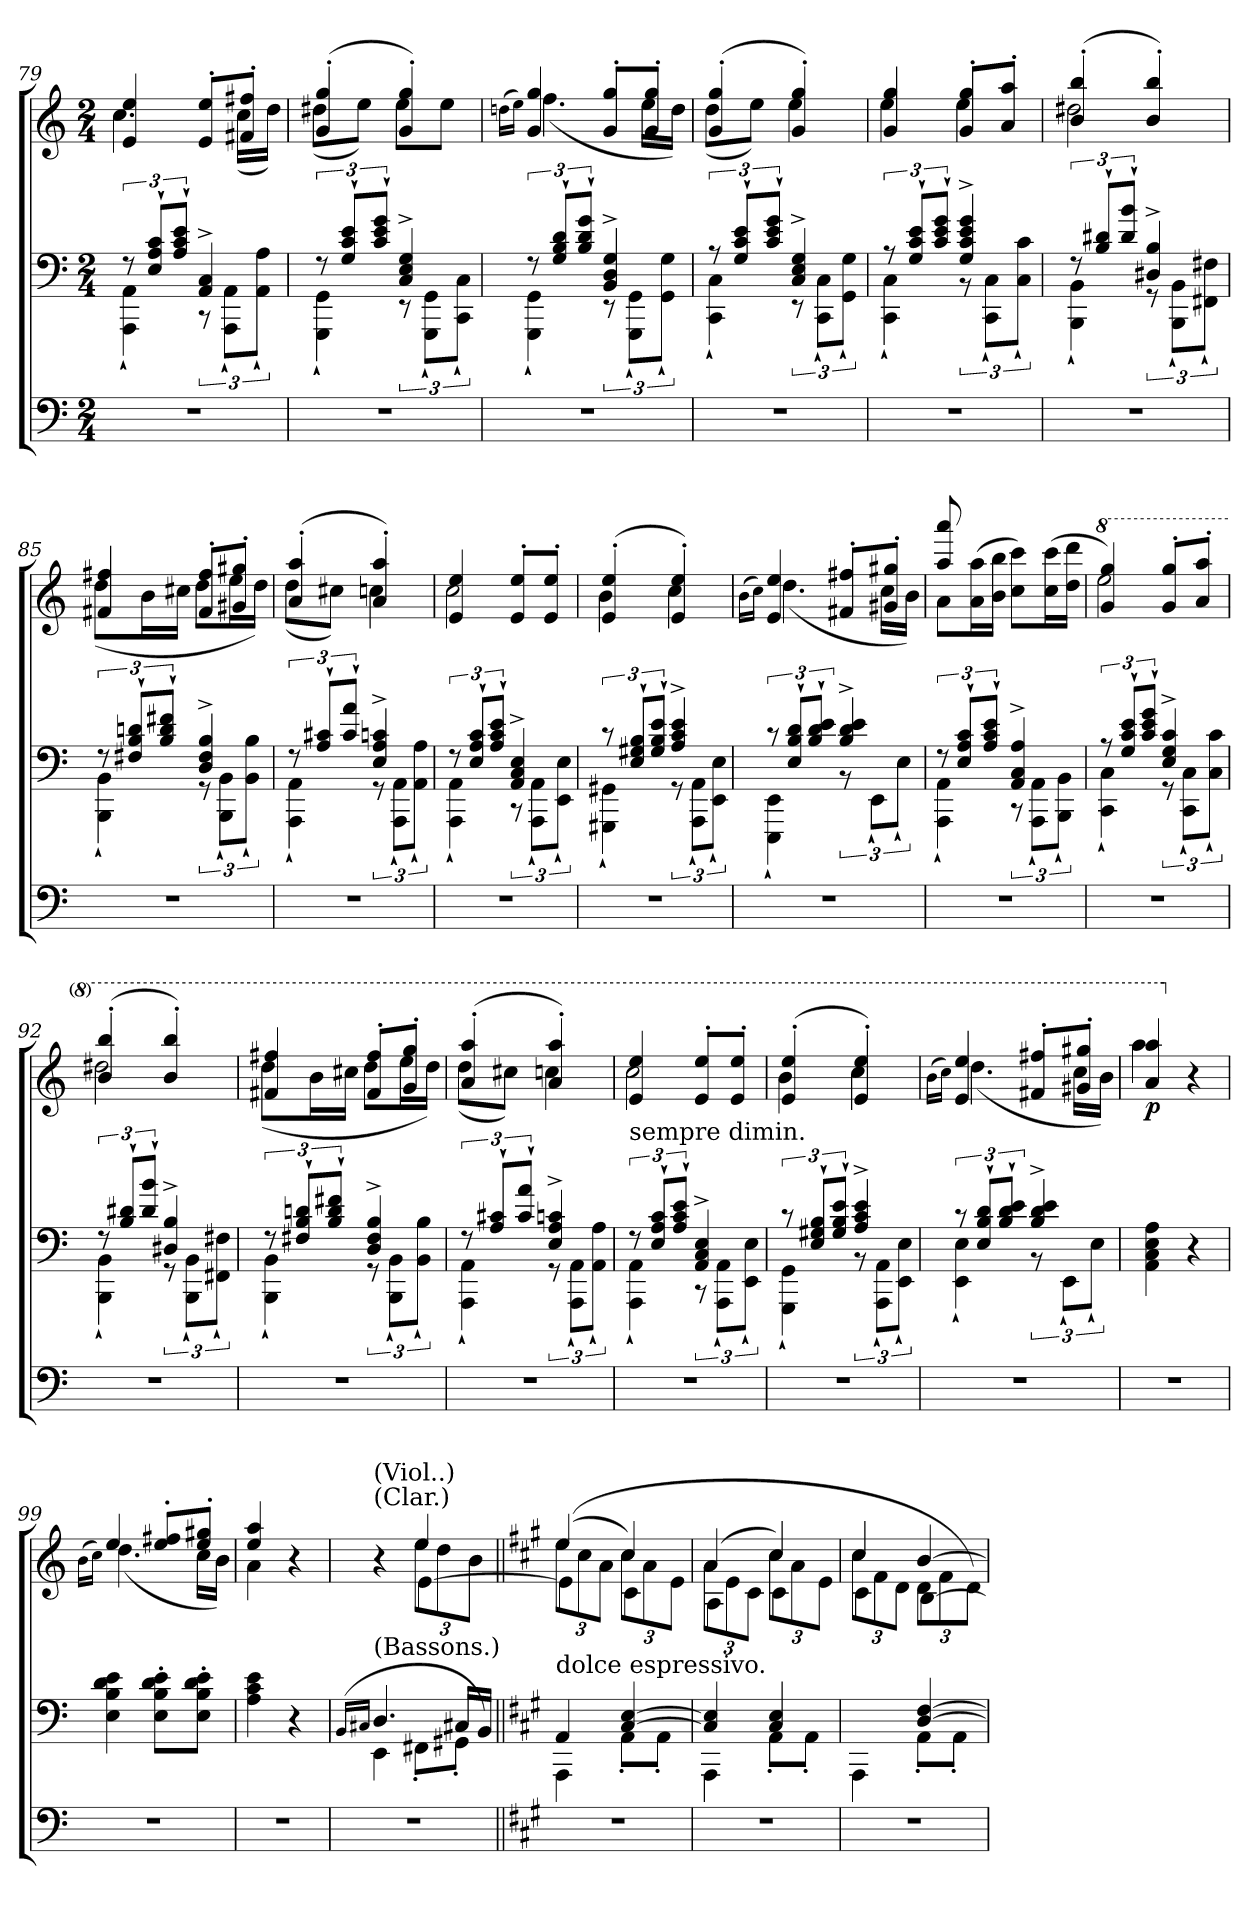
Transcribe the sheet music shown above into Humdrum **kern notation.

**kern	**kern	**kern	**dynam
*part1	*part1	*part1	*part1
*staff3	*staff2	*staff1	*staff1/2/3
*clefF4	*clefF4	*clefG2	*
*k[]	*k[]	*k[]	*
*M2/4	*M2/4	*M2/4	*
=79	=79	=79	=79
*	*^	*^	*
2r	12r	4AAA`\ 4AA`\	4e/ 4ee/	4.cc\	.
.	12E`/ 12A`/ 12c`/L	.	.	.	.
.	12A`/ 12c`/ 12e`/J	.	.	.	.
.	4AA^/ 4C^/	12r	8e'/ 8ee'/L	.	.
.	.	12AAA`\ 12AA`\L	.	.	.
.	.	.	8f#X'/ 8ff#X'/J	(<16cc\LL	.
.	.	12AA`\ 12A`\J	.	.	.
.	.	.	.	16dd\JJ)	.
=80	=80	=80	=80	=80	=80
2r	12r	4GGG`\ 4GG`\	(>4g'/ 4gg'/	(<8dd#X\L	.
.	12G`/ 12c`/ 12e`/L	.	.	.	.
.	.	.	.	8ee\J)	.
.	12c`/ 12e`/ 12g`/J	.	.	.	.
.	4C^/ 4E^/ 4G^/	12r	4g'/ 4gg'/)	8ee\L	.
.	.	12GGG`\ 12GG`\L	.	.	.
.	.	.	.	8ee\J	.
.	.	12CC`\ 12C`\J	.	.	.
=81	=81	=81	=81	=81	=81
.	.	.	.	(>16qqddn\LL	.
.	.	.	.	16qqee\JJ)	.
2r	12r	4GGG`\ 4GG`\	4g/ 4gg/	(<4.ff\	.
.	12G`/ 12B`/ 12d`/L	.	.	.	.
.	12B`/ 12d`/ 12g`/J	.	.	.	.
.	4BB^/ 4D^/ 4G^/	12r	8g'/ 8gg'/L	.	.
.	.	12GGG`\ 12GG`\L	.	.	.
.	.	.	8g'/ 8gg'/J	16ee\LL	.
.	.	12GG`\ 12G`\J	.	.	.
.	.	.	.	16dd\JJ)	.
=82	=82	=82	=82	=82	=82
2r	12r	4CC`\ 4C`\	(>4g'/ 4gg'/	(<8dd\L	.
.	12G`/ 12c`/ 12e`/L	.	.	.	.
.	.	.	.	8ee\J)	.
.	12c`/ 12e`/ 12g`/J	.	.	.	.
.	4C^/ 4E^/ 4G^/	12r	4g'/ 4gg'/)	4ee\	.
.	.	12CC`\ 12C`\L	.	.	.
.	.	12GG`\ 12G`\J	.	.	.
=83	=83	=83	=83	=83	=83
2r	12r	4CC`\ 4C`\	4g/ 4gg/	4ee\	.
.	12G`/ 12c`/ 12e`/L	.	.	.	.
.	12c`/ 12e`/ 12g`/J	.	.	.	.
.	4G^/ 4c^/ 4e^/ 4g^/	12r	8g'/ 8gg'/L	4ee\	.
.	.	12CC`\ 12C`\L	.	.	.
.	.	.	8a'/ 8aa'/J	.	.
.	.	12C`\ 12c`\J	.	.	.
=84	=84	=84	=84	=84	=84
2r	12r	4BBB`\ 4BB`\	(>4b'/ 4bb'/	2dd#X\	.
.	12B`/ 12d#X`/L	.	.	.	.
.	12d#`/ 12b`/J	.	.	.	.
.	4D#X^/ 4B^/	12r	4b'/ 4bb'/)	.	.
.	.	12BBB`\ 12BB`\L	.	.	.
.	.	12FF#X`\ 12F#X`\J	.	.	.
=85	=85	=85	=85	=85	=85
2r	12r	4BBB`\ 4BB`\	4f#X/ 4ff#X/	(<8dd\L	.
.	12F#X`/ 12B`/ 12dn`/L	.	.	.	.
.	.	.	.	16b\L	.
.	12B`/ 12d`/ 12f#X`/J	.	.	.	.
.	.	.	.	16cc#X\JJ	.
.	4D^/ 4F#^/ 4B^/	12r	8f#'/ 8ff#'/L	8dd\L	.
.	.	12BBB`\ 12BB`\L	.	.	.
.	.	.	8g#X'/ 8gg#X'/J	16ee\L	.
.	.	12BB`\ 12B`\J	.	.	.
.	.	.	.	16dd\JJ)	.
=86	=86	=86	=86	=86	=86
2r	12r	4AAA`\ 4AA`\	(>4a'/ 4aa'/	(<8dd\L	.
.	12A`/ 12c#X`/L	.	.	.	.
.	.	.	.	8cc#X\J)	.
.	12c#`/ 12a`/J	.	.	.	.
.	4E^/ 4A^/ 4cn^/	12r	4a'/ 4aa'/)	4ccn\	.
.	.	12AAA`\ 12AA`\L	.	.	.
.	.	12AA`\ 12A`\J	.	.	.
=87	=87	=87	=87	=87	=87
2r	12r	4AAA`\ 4AA`\	4e/ 4ee/	2cc\	.
.	12E`/ 12A`/ 12c`/L	.	.	.	.
.	12A`/ 12c`/ 12e`/J	.	.	.	.
.	4AA^/ 4C^/ 4E^/	12r	8e'/ 8ee'/L	.	.
.	.	12AAA`\ 12AA`\L	.	.	.
.	.	.	8e'/ 8ee'/J	.	.
.	.	12EE`\ 12E`\J	.	.	.
=88	=88	=88	=88	=88	=88
2r	12r	4GGG#X`\ 4GG#X`\	(>4e'/ 4ee'/	4b\	.
.	12E`/ 12G#X`/ 12B`/L	.	.	.	.
.	12G#`/ 12B`/ 12e`/J	.	.	.	.
.	4A^/ 4c^/ 4e^/	12r	4e'/ 4ee'/)	4cc\	.
.	.	12AAA`\ 12AA`\L	.	.	.
.	.	12EE`\ 12E`\J	.	.	.
=89	=89	=89	=89	=89	=89
.	.	.	.	(>16qqb\LL	.
.	.	.	.	16qqcc\JJ)	.
2r	12r	4EEE`\ 4EE`\	4e/ 4ee/	(<4.dd\	.
.	12E`/ 12B`/ 12d`/L	.	.	.	.
.	12B`/ 12d`/ 12e`/J	.	.	.	.
.	4B^/ 4d^/ 4e^/	12r	8f#X'/ 8ff#X'/L	.	.
.	.	12EE`\L	.	.	.
.	.	.	8g#X'/ 8gg#X'/J	16cc\LL	.
.	.	12E`\J	.	.	.
.	.	.	.	16b\JJ)	.
=90	=90	=90	=90	=90	=90
2r	12r	4AAA`\ 4AA`\	8a\L	8aa/ 8aaa/	.
.	12E`/ 12A`/ 12c`/L	.	.	.	.
.	.	.	(>16a\ 16aa\L	4.ryy	.
.	12A`/ 12c`/ 12e`/J	.	.	.	.
.	.	.	16b\ 16bb\JJ	.	.
.	4AA^/ 4C^/ 4A^/	12r	8cc\ 8ccc\L)	.	.
.	.	12AAA`\ 12AA`\L	.	.	.
.	.	.	(>16cc\ 16ccc\L	.	.
.	.	12BBB`\ 12BB`\J	.	.	.
.	.	.	16dd\ 16ddd\JJ	.	.
=91	=91	=91	=91	=91	=91
*	*	*	*8va	*	*
2r	12r	4CC`\ 4C`\	4gg/ 4ggg/)	2eee\	.
!	!	!	!	!	!LO:DY:a=2
.	12G`/ 12c`/ 12e`/L	.	.	.	dimin.
.	12c`/ 12e`/ 12g`/J	.	.	.	.
.	4E^/ 4G^/ 4c^/	12r	8gg'/ 8ggg'/L	.	.
.	.	12CC`\ 12C`\L	.	.	.
.	.	.	8aa'/ 8aaa'/J	.	.
.	.	12C`\ 12c`\J	.	.	.
=92	=92	=92	=92	=92	=92
2r	12r	4BBB`\ 4BB`\	(>4bb'/ 4bbb'/	2ddd#X\	.
.	12B`/ 12d#X`/L	.	.	.	.
.	12d#`/ 12b`/J	.	.	.	.
.	4D#X^/ 4B^/	12r	4bb'/ 4bbb'/)	.	.
.	.	12BBB`\ 12BB`\L	.	.	.
.	.	12FF#X`\ 12F#X`\J	.	.	.
=93	=93	=93	=93	=93	=93
2r	12r	4BBB`\ 4BB`\	4ff#X/ 4fff#X/	(<8ddd\L	.
.	12F#X`/ 12B`/ 12dn`/L	.	.	.	.
.	.	.	.	16bb\L	.
.	12B`/ 12d`/ 12f#X`/J	.	.	.	.
.	.	.	.	16ccc#X\JJ	.
.	4D^/ 4F#^/ 4B^/	12r	8ff#'/ 8fff#'/L	8ddd\L	.
.	.	12BBB`\ 12BB`\L	.	.	.
.	.	.	8gg'/ 8ggg'/J	16eee\L	.
.	.	12BB`\ 12B`\J	.	.	.
.	.	.	.	16ddd\JJ)	.
=94	=94	=94	=94	=94	=94
2r	12r	4AAA`\ 4AA`\	(>4aa'/ 4aaa'/	(<8ddd\L	.
.	12A`/ 12c#X`/L	.	.	.	.
.	.	.	.	8ccc#X\J)	.
.	12c#`/ 12a`/J	.	.	.	.
.	4E^/ 4A^/ 4cn^/	12r	4aa'/ 4aaa'/)	4cccn\	.
.	.	12AAA`\ 12AA`\L	.	.	.
.	.	12AA`\ 12A`\J	.	.	.
=95	=95	=95	=95	=95	=95
!	!LO:TX:a:t=sempre dimin.	!	!	!	!
2r	12r	4AAA`\ 4AA`\	4ee/ 4eee/	2ccc\	.
.	12E`/ 12A`/ 12c`/L	.	.	.	.
.	12A`/ 12c`/ 12e`/J	.	.	.	.
.	4AA^/ 4C^/ 4E^/	12r	8ee'/ 8eee'/L	.	.
.	.	12AAA`\ 12AA`\L	.	.	.
.	.	.	8ee'/ 8eee'/J	.	.
.	.	12EE`\ 12E`\J	.	.	.
=96	=96	=96	=96	=96	=96
2r	12r	4GGG`\ 4GG`\	(>4ee'/ 4eee'/	4bb\	.
.	12E`/ 12G#X`/ 12B`/L	.	.	.	.
.	12G#`/ 12B`/ 12e`/J	.	.	.	.
.	4A^/ 4c^/ 4e^/	12r	4ee'/ 4eee'/)	4ccc\	.
.	.	12AAA`\ 12AA`\L	.	.	.
.	.	12EE`\ 12E`\J	.	.	.
=97	=97	=97	=97	=97	=97
.	.	.	.	(>16qqbb\LL	.
.	.	.	.	16qqccc\JJ)	.
2r	12r	4EE`\ 4E`\	4ee/ 4eee/	(<4.ddd\	.
.	12E`/ 12B`/ 12d`/L	.	.	.	.
.	12B`/ 12d`/ 12e`/J	.	.	.	.
.	4B^/ 4d^/ 4e^/	12r	8ff#X'/ 8fff#X'/L	.	.
.	.	12EE`\L	.	.	.
.	.	.	8gg#X'/ 8ggg#X'/J	16ccc\LL	.
.	.	12E`\J	.	.	.
.	.	.	.	16bb\JJ)	.
*	*v	*v	*	*	*
=98	=98	=98	=98	=98
!	!	!	!	!LO:DY:b
2r	4AA\ 4C\ 4E\ 4A\	4aa/ 4aaa/	4aaa\	p
*	*	*X8va	*	*
.	4r	4r	4ryy	.
=99	=99	=99	=99	=99
.	.	.	(>16qqb\LL	.
.	.	.	16qqcc\JJ)	.
2r	4E\ 4B\ 4d\ 4e\	4ee/	(<4.dd\	.
.	8E'\ 8B'\ 8d'\ 8e'\L	8ee'/ 8ff#X'/L	.	.
.	8E'\ 8B'\ 8d'\ 8e'\J	8ee'/ 8gg#X'/J	16cc\LL	.
.	.	.	16b\JJ)	.
=100	=100	=100	=100	=100
2r	4A\ 4c\ 4e\	4ee/ 4aa/	4a\	.
.	4r	4r	4ryy	.
*	*	*v	*v	*
=101	=101	=101	=101
.	(>16qBB/LL	.	.
.	16qC#X/JJ	.	.
*	*^	*^	*
*	*	*	*	*^	*
!	!	!	!LO:TX:a:t=(Clar.)	!	!	!
!	!	!	!LO:TX:a:t=(Viol..)	!	!	!
!	!LO:TX:a:t=(Bassons.)	!	!	!	!	!
2r	4.D/	4EE\	4r	4ryy	4ryy	.
*	*	*	*	*Xbrackettup	*	*
.	.	8FF#X'\L	4ee/	12ee\L	[4e\	.
.	.	.	.	12dd\	.	.
.	16C#X/LL	8GG#X'\J	.	.	.	.
.	.	.	.	12b\J	.	.
.	16BB/JJ)	.	.	.	.	.
=102||	=102||	=102||	=102||	=102||	=102||	=102||
*k[f#c#g#]	*k[f#c#g#]	*	*k[f#c#g#]	*	*	*
!	!LO:TX:a:t=dolce espressivo.	!	!	!	!	!
2r	4AA/	4AAA\	(>(>4ee/	12ee\L	4e\]	.
.	.	.	.	12cc#\	.	.
.	.	.	.	12a\J	.	.
.	[4C#/ [4E/	8AA'\L	4cc#/)	12cc#\L	4c#\	.
.	.	.	.	12a\	.	.
.	.	8AA'\J	.	.	.	.
.	.	.	.	12e\J	.	.
=103	=103	=103	=103	=103	=103	=103
2r	4C#]/ 4E]/	4AAA\	(>4a/	12a\L	4A\	.
.	.	.	.	12e\	.	.
.	.	.	.	12c#\J	.	.
.	4C#/ 4E/	8AA'\L	4cc#/)	12cc#\L	4c#\	.
.	.	.	.	12a\	.	.
.	.	8AA'\J	.	.	.	.
.	.	.	.	12e\J	.	.
=104	=104	=104	=104	=104	=104	=104
2r	4ryy	4AAA\	4cc#/	12cc#\L	4c#\	.
.	.	.	.	12f#\	.	.
.	.	.	.	12d\J	.	.
.	[4D/ [4F#/	8AA'\L	[4b/	12d\L	[4B\	.
.	.	.	.	12f#\	.	.
.	.	8AA'\J	.	.	.	.
.	.	.	.	12d\J)	.	.
*	*v	*v	*	*	*	*
*	*	*v	*v	*v	*
=	=	=	=
*-	*-	*-	*-
